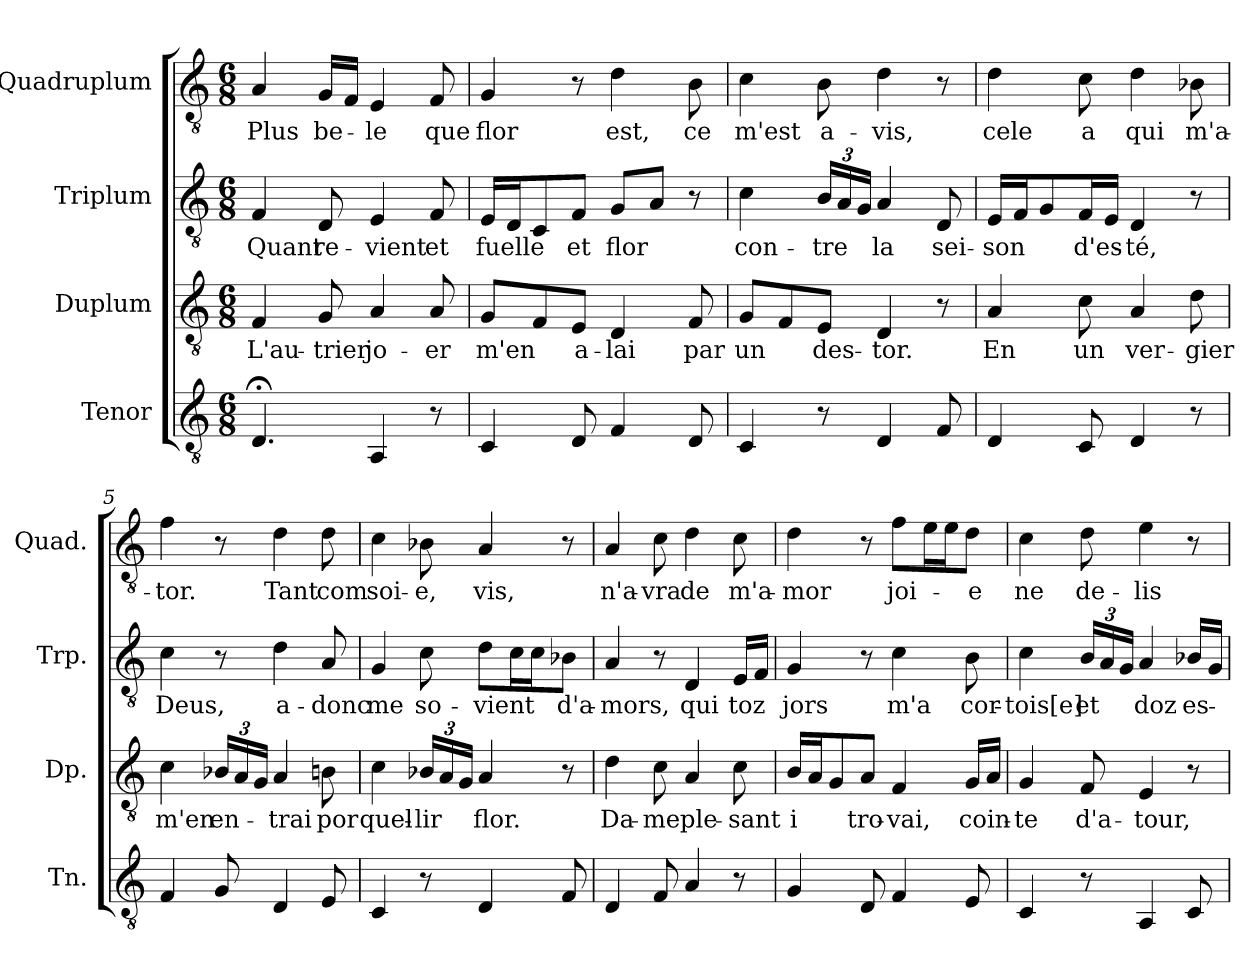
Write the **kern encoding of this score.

**kern	**kern	**text	**kern	**text	**kern	**text
*part4	*part3	*part3	*part2	*part2	*part1	*part1
*staff4	*staff3	*staff3	*staff2	*staff2	*staff1	*staff1
*I"Tenor	*I"Duplum	*	*I"Triplum	*	*I"Quadruplum	*
*I'Tn.	*I'Dp.	*	*I'Trp.	*	*I'Quad.	*
*clefGv2	*clefGv2	*	*clefGv2	*	*clefGv2	*
*k[]	*k[]	*	*k[]	*	*k[]	*
*M6/8	*M6/8	*	*M6/8	*	*M6/8	*
=1	=1	=1	=1	=1	=1	=1
!	!	!LO:LY:b	!	!LO:LY:b	!	!LO:LY:b
4.D;</	4F/	L'au-	4F/	Quant	4A/	Plus
!	!	!LO:LY:b	!	!LO:LY:b	!	!LO:LY:b
.	8G/	-trier	8D/	re-	16G/LL	be-
.	.	.	.	.	16F/JJ	.
!	!	!LO:LY:b	!	!LO:LY:b	!	!LO:LY:b
4AA/	4A/	jo-	4E/	-vient	4E/	-le
!	!	!LO:LY:b	!	!LO:LY:b	!	!LO:LY:b
8r	8A/	-er	8F/	et	8F/	que
=2	=2	=2	=2	=2	=2	=2
!	!	!LO:LY:b	!	!LO:LY:b	!	!LO:LY:b
4C/	8G/L	m'en	16E/LL	fuelle	4G/	flor
.	.	.	16D/J	.	.	.
.	8F/	.	8C/	.	.	.
!	!	!LO:LY:b	!	!LO:LY:b	!	!
8D/	8E/J	a-	8F/J	et	8r	.
!	!	!LO:LY:b	!	!LO:LY:b	!	!LO:LY:b
4F/	4D/	-lai	8G/L	flor	4d\	est,
.	.	.	8A/J	.	.	.
!	!	!LO:LY:b	!	!	!	!LO:LY:b
8D/	8F/	par	8r	.	8B\	ce
=3	=3	=3	=3	=3	=3	=3
!	!	!LO:LY:b	!	!LO:LY:b	!	!LO:LY:b
4C/	8G/L	un	4c\	con-	4c\	m'est
.	8F/	.	.	.	.	.
!	!	!LO:LY:b	!	!	!	!
*	*	*	*Xbrackettup	*	*	*
!	!	!	!	!LO:LY:b	!	!LO:LY:b
8r	8E/J	des-	24B/LL	-tre	8B\	a-
.	.	.	24A/	.	.	.
.	.	.	24G/JJ	.	.	.
!	!	!LO:LY:b	!	!LO:LY:b	!	!LO:LY:b
4D/	4D/	-tor.	4A/	la	4d\	-vis,
!	!	!	!	!LO:LY:b	!	!
8F/	8r	.	8D/	sei-	8r	.
=4	=4	=4	=4	=4	=4	=4
!	!	!LO:LY:b	!	!LO:LY:b	!	!LO:LY:b
4D/	4A/	En	16E/LL	-son	4d\	cele
.	.	.	16F/J	.	.	.
.	.	.	8G/	.	.	.
!	!	!LO:LY:b	!	!LO:LY:b	!	!LO:LY:b
8C/	8c\	un	16F/L	d'es-	8c\	a
.	.	.	16E/JJ	.	.	.
!	!	!LO:LY:b	!	!LO:LY:b	!	!LO:LY:b
4D/	4A/	ver-	4D/	-té,	4d\	qui
!	!	!LO:LY:b	!	!	!	!LO:LY:b
8r	8d\	-gier	8r	.	8B-i\	m'a-
!!LO:LB:g=z
=5	=5	=5	=5	=5	=5	=5
!	!	!LO:LY:b	!	!LO:LY:b	!	!LO:LY:b
4F/	4c\	m'en	4c\	Deus,	4f\	-tor.
*	*Xbrackettup	*	*	*	*	*
!	!	!LO:LY:b	!	!	!	!
8G/	24B-i/LL	en-	8r	.	8r	.
.	24A/	.	.	.	.	.
.	24G/JJ	.	.	.	.	.
!	!	!LO:LY:b	!	!LO:LY:b	!	!LO:LY:b
4D/	4A/	-trai	4d\	a-	4d\	Tant
!	!	!LO:LY:b	!	!LO:LY:b	!	!LO:LY:b
8E/	8Bn\	por	8A/	-donc	8d\	com
=6	=6	=6	=6	=6	=6	=6
!	!	!LO:LY:b	!	!LO:LY:b	!	!LO:LY:b
4C/	4c\	quel-	4G/	me	4c\	soi-
!	!	!LO:LY:b	!	!LO:LY:b	!	!LO:LY:b
8r	24B-i/LL	-lir	8c\	so-	8B-i\	-e,
.	24A/	.	.	.	.	.
.	24G/JJ	.	.	.	.	.
!	!	!LO:LY:b	!	!LO:LY:b	!	!LO:LY:b
4D/	4A/	flor.	8d\L	-vient	4A/	vis,
*	*	*	*tremolo	*	*	*
.	.	.	16c\	.	.	.
.	.	.	16c\	.	.	.
*	*	*	*Xtremolo	*	*	*
!	!	!	!	!LO:LY:b	!	!
8F/	8r	.	8B-X\J	d'a-	8r	.
=7	=7	=7	=7	=7	=7	=7
!	!	!LO:LY:b	!	!LO:LY:b	!	!LO:LY:b
4D/	4d\	Da-	4A/	-mors,	4A/	n'a-
!	!	!LO:LY:b	!	!	!	!LO:LY:b
8F/	8c\	-me	8r	.	8c\	-vra
!	!	!LO:LY:b	!	!LO:LY:b	!	!LO:LY:b
4A/	4A/	ple-	4D/	qui	4d\	de
!	!	!LO:LY:b	!	!LO:LY:b	!	!LO:LY:b
8r	8c\	-sant	16E/LL	toz	8c\	m'a-
.	.	.	16F/JJ	.	.	.
=8	=8	=8	=8	=8	=8	=8
!	!	!LO:LY:b	!	!LO:LY:b	!	!LO:LY:b
4G/	16B/LL	i	4G/	jors	4d\	-mor
.	16A/J	.	.	.	.	.
.	8G/	.	.	.	.	.
!	!	!LO:LY:b	!	!	!	!
8D/	8A/J	tro-	8r	.	8r	.
!	!	!LO:LY:b	!	!LO:LY:b	!	!LO:LY:b
4F/	4F/	-vai,	4c\	m'a	8f\L	joi-
*	*	*	*	*	*tremolo	*
.	.	.	.	.	16e\	.
.	.	.	.	.	16e\	.
*	*	*	*	*	*Xtremolo	*
!	!	!LO:LY:b	!	!LO:LY:b	!	!LO:LY:b
8E/	16G/LL	coin-	8B\	cor-	8d\J	-e
.	16A/JJ	.	.	.	.	.
!!LO:LB:g=z
=9	=9	=9	=9	=9	=9	=9
!	!	!LO:LY:b	!	!LO:LY:b	!	!LO:LY:b
4C/	4G/	-te	4c\	-tois[e]	4c\	ne
!	!	!LO:LY:b	!	!LO:LY:b	!	!LO:LY:b
8r	8F/	d'a-	24B/LL	et	8d\	de-
.	.	.	24A/	.	.	.
.	.	.	24G/JJ	.	.	.
!	!	!LO:LY:b	!	!LO:LY:b	!	!LO:LY:b
4AA/	4E/	-tour,	4A/	doz	4e\	-lis
!	!	!	!	!LO:LY:b	!	!
8C/	8r	.	16B-i/LL	es-	8r	.
.	.	.	16G/JJ	.	.	.
=	=	=	=	=	=	=
*-	*-	*-	*-	*-	*-	*-
